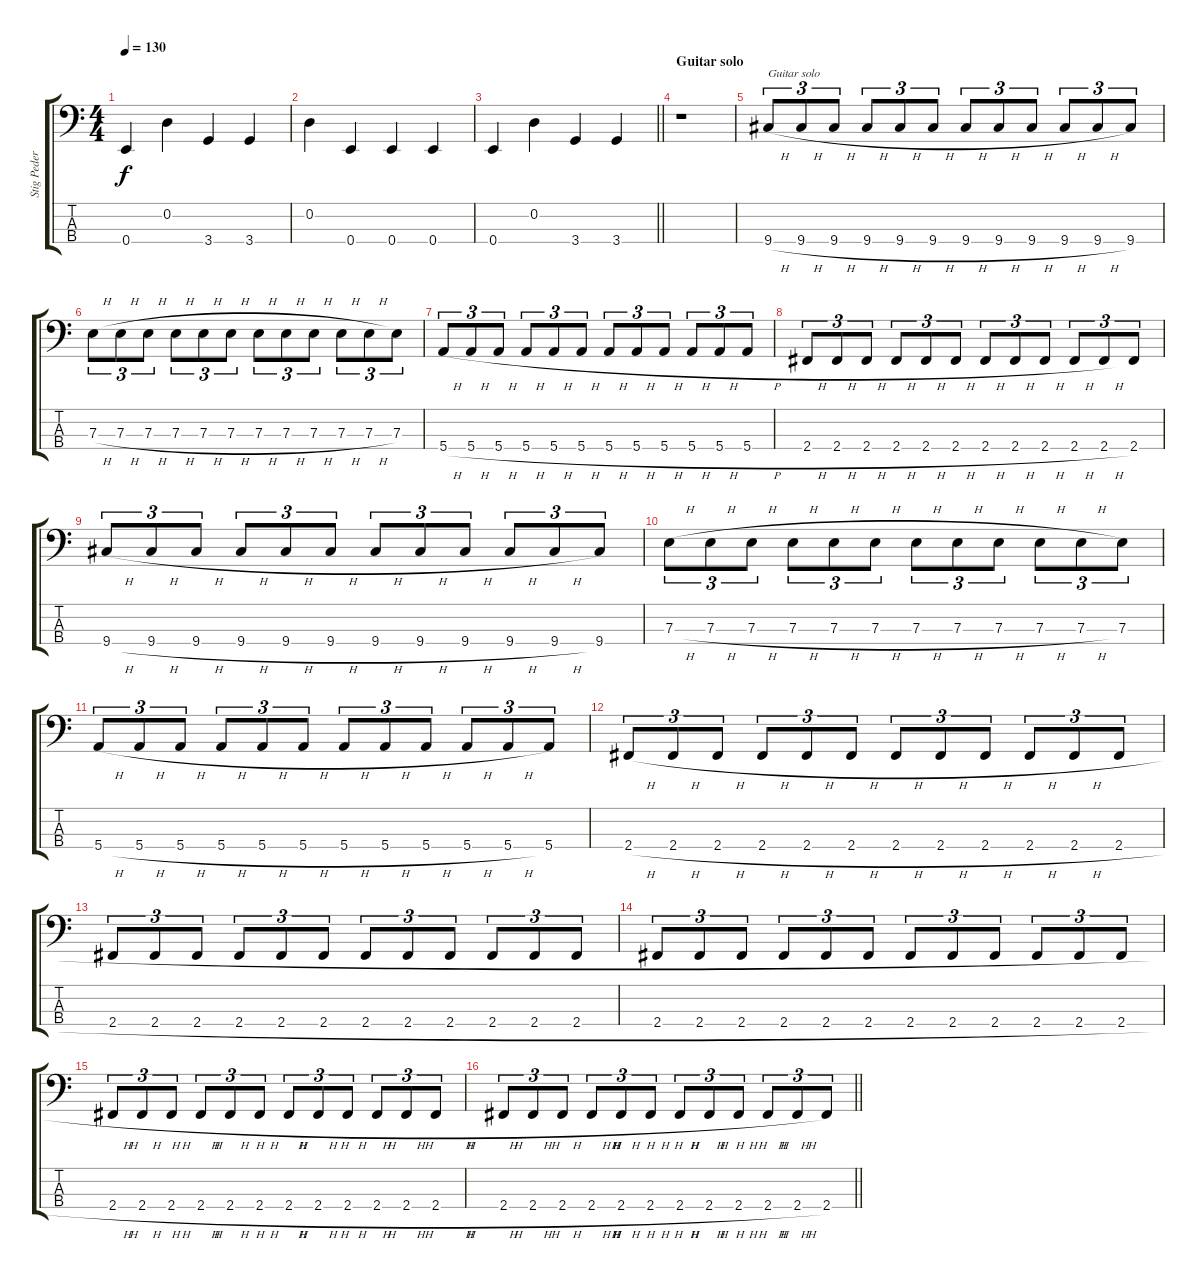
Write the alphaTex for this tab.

\track ("Stig Pedersen (Bas)" "Stig Peder") {instrument electricbasspick}
\staff {score tabs}
\tuning (G2 D2 A1 E1) {hide}
\ts (4 4)
\tempo 130
\clef f4
\ks c
0.4.4{dy f} 0.2.4 3.4.4 3.4.4 |
0.2.4 0.4.4 0.4.4 0.4.4 |
\barLineRight lightlight
0.4.4 0.2.4 3.4.4 3.4.4 |
\section ("" "Guitar solo")
r.1 |
9.4{h}.8{tu (3 2) txt "Guitar solo"} 9.4{h}.8{tu (3 2)} 9.4{h}.8{tu (3 2)} 9.4{h}.8{tu (3 2)} 9.4{h}.8{tu (3 2)} 9.4{h}.8{tu (3 2)} 9.4{h}.8{tu (3 2)} 9.4{h}.8{tu (3 2)} 9.4{h}.8{tu (3 2)} 9.4{h}.8{tu (3 2)} 9.4{h}.8{tu (3 2)} 9.4.8{tu (3 2)} |
7.3{h}.8{tu (3 2)} 7.3{h}.8{tu (3 2)} 7.3{h}.8{tu (3 2)} 7.3{h}.8{tu (3 2)} 7.3{h}.8{tu (3 2)} 7.3{h}.8{tu (3 2)} 7.3{h}.8{tu (3 2)} 7.3{h}.8{tu (3 2)} 7.3{h}.8{tu (3 2)} 7.3{h}.8{tu (3 2)} 7.3{h}.8{tu (3 2)} 7.3.8{tu (3 2)} |
5.4{h}.8{tu (3 2)} 5.4{h}.8{tu (3 2)} 5.4{h}.8{tu (3 2)} 5.4{h}.8{tu (3 2)} 5.4{h}.8{tu (3 2)} 5.4{h}.8{tu (3 2)} 5.4{h}.8{tu (3 2)} 5.4{h}.8{tu (3 2)} 5.4{h}.8{tu (3 2)} 5.4{h}.8{tu (3 2)} 5.4{h}.8{tu (3 2)} 5.4{h}.8{tu (3 2)} |
2.4{h}.8{tu (3 2)} 2.4{h}.8{tu (3 2)} 2.4{h}.8{tu (3 2)} 2.4{h}.8{tu (3 2)} 2.4{h}.8{tu (3 2)} 2.4{h}.8{tu (3 2)} 2.4{h}.8{tu (3 2)} 2.4{h}.8{tu (3 2)} 2.4{h}.8{tu (3 2)} 2.4{h}.8{tu (3 2)} 2.4{h}.8{tu (3 2)} 2.4.8{tu (3 2)} |
9.4{h}.8{tu (3 2)} 9.4{h}.8{tu (3 2)} 9.4{h}.8{tu (3 2)} 9.4{h}.8{tu (3 2)} 9.4{h}.8{tu (3 2)} 9.4{h}.8{tu (3 2)} 9.4{h}.8{tu (3 2)} 9.4{h}.8{tu (3 2)} 9.4{h}.8{tu (3 2)} 9.4{h}.8{tu (3 2)} 9.4{h}.8{tu (3 2)} 9.4.8{tu (3 2)} |
7.3{h}.8{tu (3 2)} 7.3{h}.8{tu (3 2)} 7.3{h}.8{tu (3 2)} 7.3{h}.8{tu (3 2)} 7.3{h}.8{tu (3 2)} 7.3{h}.8{tu (3 2)} 7.3{h}.8{tu (3 2)} 7.3{h}.8{tu (3 2)} 7.3{h}.8{tu (3 2)} 7.3{h}.8{tu (3 2)} 7.3{h}.8{tu (3 2)} 7.3.8{tu (3 2)} |
5.4{h}.8{tu (3 2)} 5.4{h}.8{tu (3 2)} 5.4{h}.8{tu (3 2)} 5.4{h}.8{tu (3 2)} 5.4{h}.8{tu (3 2)} 5.4{h}.8{tu (3 2)} 5.4{h}.8{tu (3 2)} 5.4{h}.8{tu (3 2)} 5.4{h}.8{tu (3 2)} 5.4{h}.8{tu (3 2)} 5.4{h}.8{tu (3 2)} 5.4.8{tu (3 2)} |
2.4{h}.8{tu (3 2)} 2.4{h}.8{tu (3 2)} 2.4{h}.8{tu (3 2)} 2.4{h}.8{tu (3 2)} 2.4{h}.8{tu (3 2)} 2.4{h}.8{tu (3 2)} 2.4{h}.8{tu (3 2)} 2.4{h}.8{tu (3 2)} 2.4{h}.8{tu (3 2)} 2.4{h}.8{tu (3 2)} 2.4{h}.8{tu (3 2)} 2.4{h}.8{tu (3 2)} |
2.4{h}.8{tu (3 2)} 2.4{h}.8{tu (3 2)} 2.4{h}.8{tu (3 2)} 2.4{h}.8{tu (3 2)} 2.4{h}.8{tu (3 2)} 2.4{h}.8{tu (3 2)} 2.4{h}.8{tu (3 2)} 2.4{h}.8{tu (3 2)} 2.4{h}.8{tu (3 2)} 2.4{h}.8{tu (3 2)} 2.4{h}.8{tu (3 2)} 2.4{h}.8{tu (3 2)} |
2.4{h}.8{tu (3 2)} 2.4{h}.8{tu (3 2)} 2.4{h}.8{tu (3 2)} 2.4{h}.8{tu (3 2)} 2.4{h}.8{tu (3 2)} 2.4{h}.8{tu (3 2)} 2.4{h}.8{tu (3 2)} 2.4{h}.8{tu (3 2)} 2.4{h}.8{tu (3 2)} 2.4{h}.8{tu (3 2)} 2.4{h}.8{tu (3 2)} 2.4{h}.8{tu (3 2)} |
2.4{h}.8{tu (3 2)} 2.4{h}.8{tu (3 2)} 2.4{h}.8{tu (3 2)} 2.4{h}.8{tu (3 2)} 2.4{h}.8{tu (3 2)} 2.4{h}.8{tu (3 2)} 2.4{h}.8{tu (3 2)} 2.4{h}.8{tu (3 2)} 2.4{h}.8{tu (3 2)} 2.4{h}.8{tu (3 2)} 2.4{h}.8{tu (3 2)} 2.4{h}.8{tu (3 2)} |
\barLineRight lightlight
2.4{h}.8{tu (3 2)} 2.4{h}.8{tu (3 2)} 2.4{h}.8{tu (3 2)} 2.4{h}.8{tu (3 2)} 2.4{h}.8{tu (3 2)} 2.4{h}.8{tu (3 2)} 2.4{h}.8{tu (3 2)} 2.4{h}.8{tu (3 2)} 2.4{h}.8{tu (3 2)} 2.4{h}.8{tu (3 2)} 2.4{h}.8{tu (3 2)} 2.4.8{tu (3 2)}
